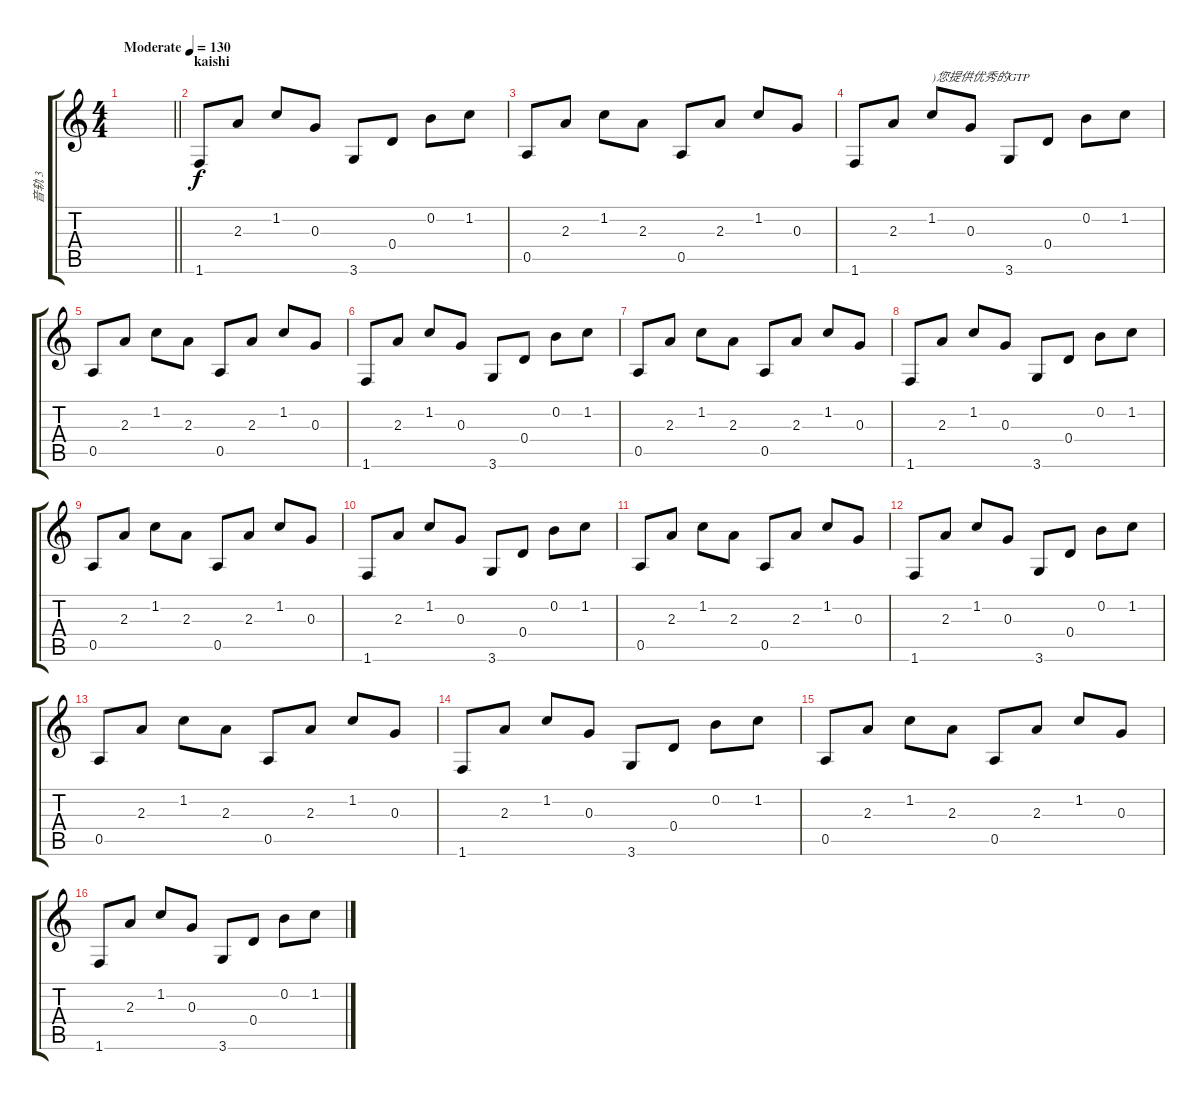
\track ("音轨 3" "音轨 3") {instrument acousticguitarsteel}
\staff {score tabs}
\tuning (E4 B3 G3 D3 A2 E2) {hide}
\ts (4 4)
\tempo (130 "Moderate")
\clef g2
\barLineRight lightlight
\ks c
|
\section ("" "kaishi")
1.6.8 2.3.8 1.2.8 0.3.8 3.6.8 0.4.8 0.2.8 1.2.8 |
0.5.8 2.3.8 1.2.8 2.3.8 0.5.8 2.3.8 1.2.8 0.3.8 |
1.6.8 2.3.8 1.2.8{txt ")您提供优秀的GTP"} 0.3.8 3.6.8 0.4.8 0.2.8 1.2.8 |
0.5.8 2.3.8 1.2.8 2.3.8 0.5.8 2.3.8 1.2.8 0.3.8 |
1.6.8 2.3.8 1.2.8 0.3.8 3.6.8 0.4.8 0.2.8 1.2.8 |
0.5.8 2.3.8 1.2.8 2.3.8 0.5.8 2.3.8 1.2.8 0.3.8 |
1.6.8 2.3.8 1.2.8 0.3.8 3.6.8 0.4.8 0.2.8 1.2.8 |
0.5.8 2.3.8 1.2.8 2.3.8 0.5.8 2.3.8 1.2.8 0.3.8 |
1.6.8 2.3.8 1.2.8 0.3.8 3.6.8 0.4.8 0.2.8 1.2.8 |
0.5.8 2.3.8 1.2.8 2.3.8 0.5.8 2.3.8 1.2.8 0.3.8 |
1.6.8 2.3.8 1.2.8 0.3.8 3.6.8 0.4.8 0.2.8 1.2.8 |
0.5.8 2.3.8 1.2.8 2.3.8 0.5.8 2.3.8 1.2.8 0.3.8 |
1.6.8 2.3.8 1.2.8 0.3.8 3.6.8 0.4.8 0.2.8 1.2.8 |
0.5.8 2.3.8 1.2.8 2.3.8 0.5.8 2.3.8 1.2.8 0.3.8 |
1.6.8 2.3.8 1.2.8 0.3.8 3.6.8 0.4.8 0.2.8 1.2.8
